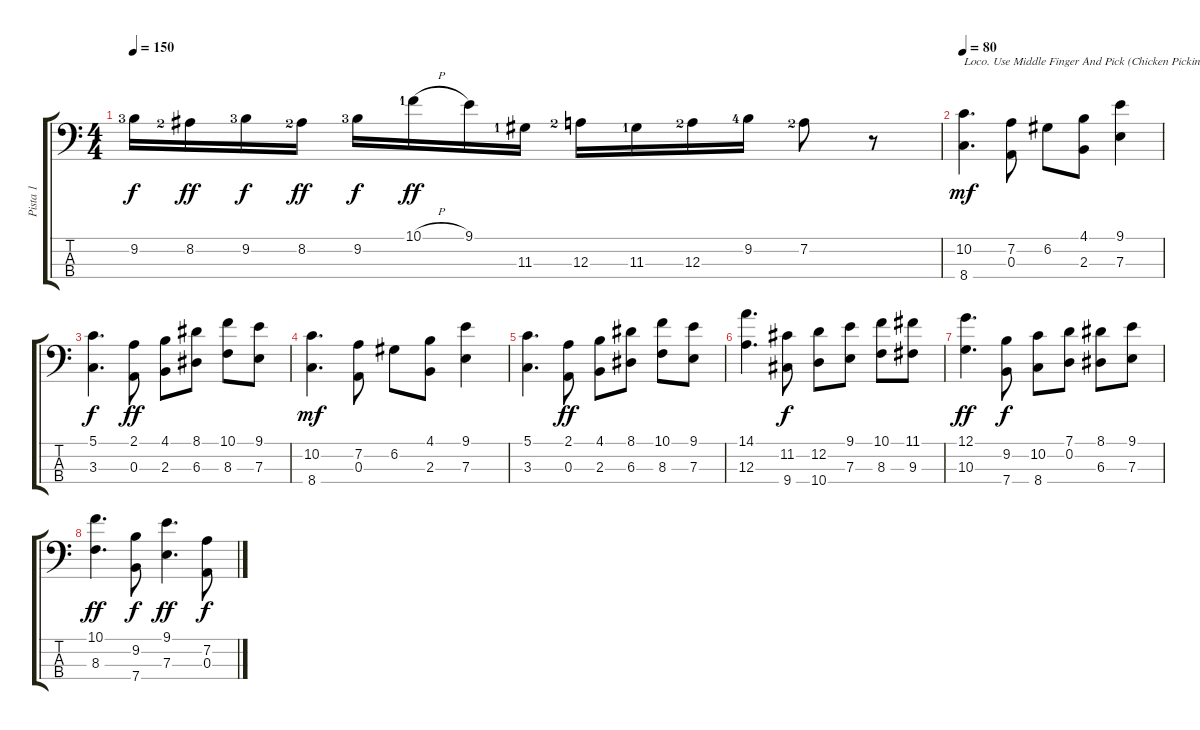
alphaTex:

\track ("Pista 1" "Pista 1") {instrument electricbassfinger}
\staff {score tabs}
\tuning (G2 D2 A1 E1) {hide}
\ts (4 4)
\tempo 150
\clef f4
\ks c
9.2{lf 4}.16{dy f} 8.2{lf 3}.16{dy ff} 9.2{lf 4}.16{dy f} 8.2{lf 3}.16{dy ff} 9.2{lf 4}.16{dy f} 10.1{h lf 2}.16{dy ff} 9.1.16 11.3{lf 2}.16 12.3{lf 3}.16 11.3{lf 2}.16 12.3{lf 3}.16 9.2{lf 5}.16 7.2{lf 3}.8 r.8 |
\tempo 80
(10.2 8.4).4{d txt "Loco. Use Middle Finger And Pick (Chicken Picking)" dy mf} (7.2 0.3).8 6.2.8 (4.1 2.3).8 (9.1 7.3).4 |
(5.1 3.3).4{d dy f} (2.1 0.3).8{dy ff} (4.1 2.3).8 (8.1 6.3).8 (10.1 8.3).8 (9.1 7.3).8 |
(10.2 8.4).4{d dy mf} (7.2 0.3).8 6.2.8 (4.1 2.3).8 (9.1 7.3).4 |
(5.1 3.3).4{d} (2.1 0.3).8{dy ff} (4.1 2.3).8 (8.1 6.3).8 (10.1 8.3).8 (9.1 7.3).8 |
(14.1 12.3).4{d} (11.2 9.4).8{dy f} (12.2 10.4).8 (9.1 7.3).8 (10.1 8.3).8 (11.1 9.3).8 |
(12.1 10.3).4{d dy ff} (9.2 7.4).8{dy f} (10.2 8.4).8 (7.1 0.2).8 (8.1 6.3).8 (9.1 7.3).8 |
(10.1 8.3).4{d dy ff} (9.2 7.4).8{dy f} (9.1 7.3).4{d dy ff} (7.2 0.3).8{dy f}
